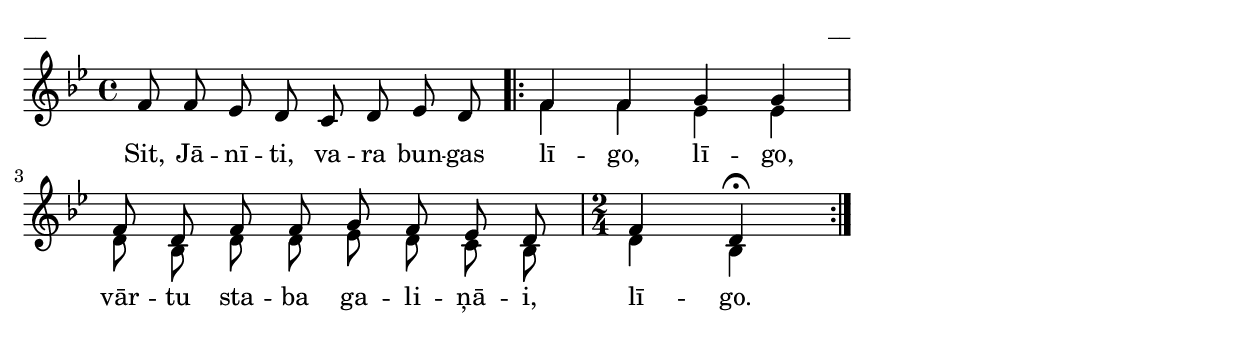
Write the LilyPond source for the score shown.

\version "2.13.16"
%\header {
%    title = "Jāņa daudzinājums (Sit, Jānīti, vara bungas)"
%}
% Katrīna Riekstiņa, #41 (Rasa)
\paper {
line-width = 14\cm
left-margin = 0.4\cm
between-system-padding = 0.1\cm
between-system-space = 0.1\cm
}
\layout {
indent = #0
ragged-last = ##f
}


voiceA = \relative c' {
\clef "treble"
\key bes \major
\time 4/4
f8 f ees d c d ees d 
\repeat volta 2 {
f4 f g g | f8 d f f g f ees d 
\time 2/4
f4 d\fermata
}
} 

voiceB = \relative c' {
\clef "treble"
\key bes \major
\time 4/4
s1 
\repeat volta 2 {
f4 f ees ees | d8 bes d d ees d c bes | d4 bes
}
}

lyricA = \lyricmode {
Sit, Jā -- nī -- ti, va -- ra bun -- gas 
lī -- go, lī -- go, 
vār -- tu sta -- ba ga -- li -- ņā -- i, lī -- go.
}



fullScore = <<
\new Staff {
<<
\new Voice = "voiceA" { \voiceOne \autoBeamOff \voiceA }
\new Voice = "voiceB" { \voiceTwo \autoBeamOff \voiceB }
\lyricsto "voiceA" \new Lyrics \lyricA
>>
}
>>

\score {
\fullScore
\header { piece = "__" opus = "__" }
}
\markup { \with-color #(x11-color 'white) \sans \smaller "__" }
\score {
\unfoldRepeats
\fullScore
\midi {
\context { \Staff \remove "Staff_performer" }
\context { \Voice \consists "Staff_performer" }
}
}



